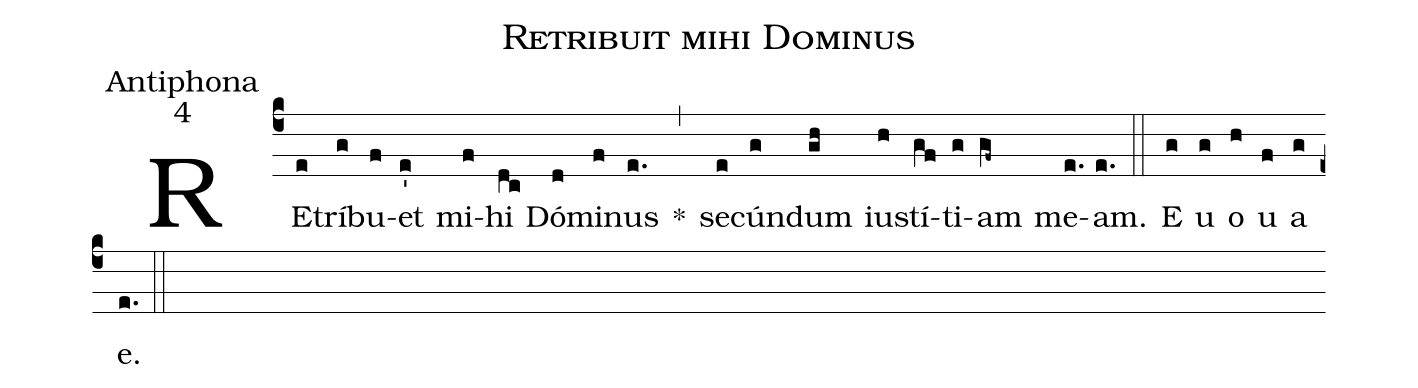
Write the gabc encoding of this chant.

name:Retribuit mihi Dominus;
office-part:Antiphona;
mode:4;
%%
(c4) RE(e)trí(g)bu(f)et(e') mi(f)hi(dc) Dó(d)mi(f)nus(e.) *(,) se(e)cún(g)dum(gh) iu(h)stí(gf)ti(g)am(gf~) me(e.)am.(e.) (::) E(g) u(g) o(h) u(f) a(g) e.(e.) (::)
